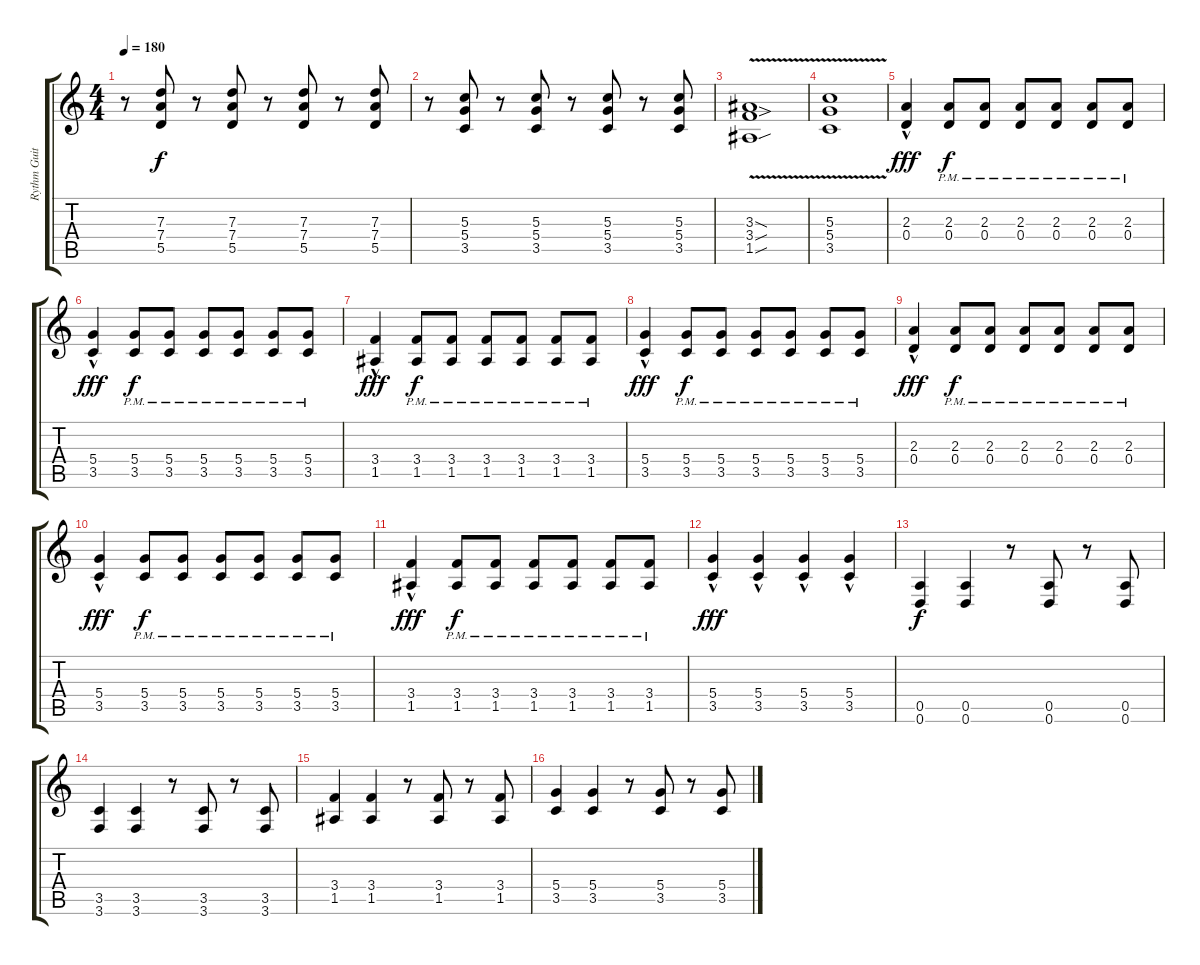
\track ("Rythm Guitar" "Rythm Guit") {instrument distortionguitar}
\staff {score tabs}
\tuning (E4 B3 G3 D3 A2 D2) {hide}
\ts (4 4)
\tempo 180
\clef g2
\ks c
r.8{dy f} (7.3 7.4 5.5).8 r.8 (7.3 7.4 5.5).8 r.8 (7.3 7.4 5.5).8 r.8 (7.3 7.4 5.5).8 |
r.8 (5.3 5.4 3.5).8 r.8 (5.3 5.4 3.5).8 r.8 (5.3 5.4 3.5).8 r.8 (5.3 5.4 3.5).8 |
(3.3{v sod} 3.4{sou} 1.5{sou}).1 |
(5.3{v} 5.4{v} 3.5{v}).1 |
(2.3{hac} 0.4{hac}).4{dy fff} (2.3{pm} 0.4{pm}).8{dy f} (2.3{pm} 0.4{pm}).8 (2.3{pm} 0.4{pm}).8 (2.3{pm} 0.4{pm}).8 (2.3{pm} 0.4{pm}).8 (2.3{pm} 0.4{pm}).8 |
(5.4{hac} 3.5{hac}).4{dy fff} (5.4{pm} 3.5{pm}).8{dy f} (5.4{pm} 3.5{pm}).8 (5.4{pm} 3.5{pm}).8 (5.4{pm} 3.5{pm}).8 (5.4{pm} 3.5{pm}).8 (5.4{pm} 3.5{pm}).8 |
(3.4{hac} 1.5{hac}).4{dy fff} (3.4{pm} 1.5{pm}).8{dy f} (3.4{pm} 1.5{pm}).8 (3.4{pm} 1.5{pm}).8 (3.4{pm} 1.5{pm}).8 (3.4{pm} 1.5{pm}).8 (3.4{pm} 1.5{pm}).8 |
(5.4{hac} 3.5{hac}).4{dy fff} (5.4{pm} 3.5{pm}).8{dy f} (5.4{pm} 3.5{pm}).8 (5.4{pm} 3.5{pm}).8 (5.4{pm} 3.5{pm}).8 (5.4{pm} 3.5{pm}).8 (5.4{pm} 3.5{pm}).8 |
(2.3{hac} 0.4{hac}).4{dy fff} (2.3{pm} 0.4{pm}).8{dy f} (2.3{pm} 0.4{pm}).8 (2.3{pm} 0.4{pm}).8 (2.3{pm} 0.4{pm}).8 (2.3{pm} 0.4{pm}).8 (2.3{pm} 0.4{pm}).8 |
(5.4{hac} 3.5{hac}).4{dy fff} (5.4{pm} 3.5{pm}).8{dy f} (5.4{pm} 3.5{pm}).8 (5.4{pm} 3.5{pm}).8 (5.4{pm} 3.5{pm}).8 (5.4{pm} 3.5{pm}).8 (5.4{pm} 3.5{pm}).8 |
(3.4{hac} 1.5{hac}).4{dy fff} (3.4{pm} 1.5{pm}).8{dy f} (3.4{pm} 1.5{pm}).8 (3.4{pm} 1.5{pm}).8 (3.4{pm} 1.5{pm}).8 (3.4{pm} 1.5{pm}).8 (3.4{pm} 1.5{pm}).8 |
(5.4{hac} 3.5{hac}).4{dy fff} (5.4{hac} 3.5{hac}).4 (5.4{hac} 3.5{hac}).4 (5.4{hac} 3.5{hac}).4 |
(0.5 0.6).4{dy f} (0.5 0.6).4 r.8 (0.5 0.6).8 r.8 (0.5 0.6).8 |
(3.5 3.6).4 (3.5 3.6).4 r.8 (3.5 3.6).8 r.8 (3.5 3.6).8 |
(3.4 1.5).4 (3.4 1.5).4 r.8 (3.4 1.5).8 r.8 (3.4 1.5).8 |
(5.4 3.5).4 (5.4 3.5).4 r.8 (5.4 3.5).8 r.8 (5.4 3.5).8
